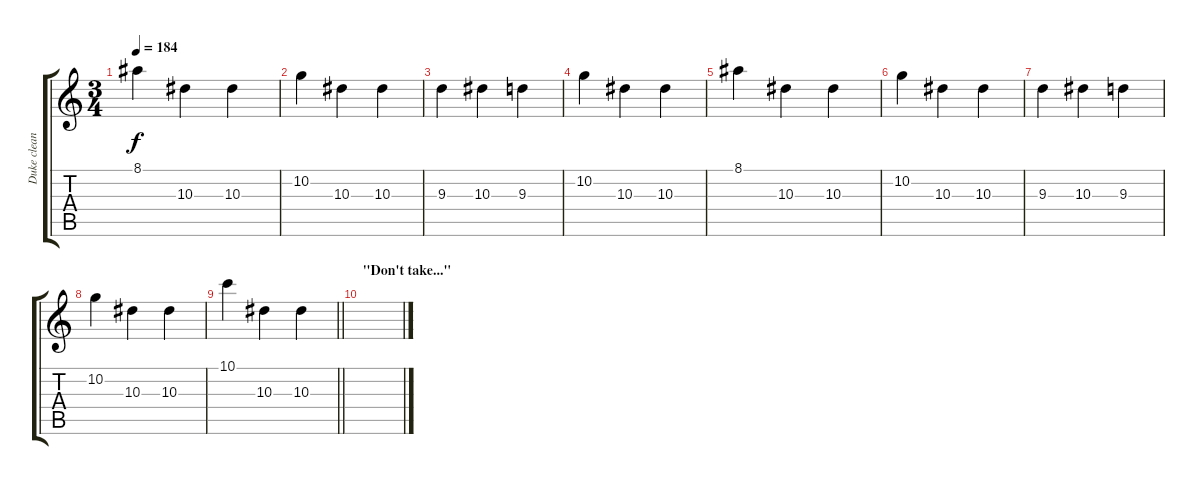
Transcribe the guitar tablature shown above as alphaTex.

\track ("Duke clean" "Duke clean") {instrument electricguitarclean}
\staff {score tabs}
\tuning (D4 A3 F3 C3 G2 C2) {hide}
\ts (3 4)
\tempo 184
\clef g2
\ks c
8.1.4{dy f} 10.3.4 10.3.4 |
10.2.4 10.3.4 10.3.4 |
9.3.4 10.3.4 9.3.4 |
10.2.4 10.3.4 10.3.4 |
8.1.4 10.3.4 10.3.4 |
10.2.4 10.3.4 10.3.4 |
9.3.4 10.3.4 9.3.4 |
10.2.4 10.3.4 10.3.4 |
\barLineRight lightlight
10.1.4 10.3.4 10.3.4 |
\section ("" "\"Don't take...\"")
